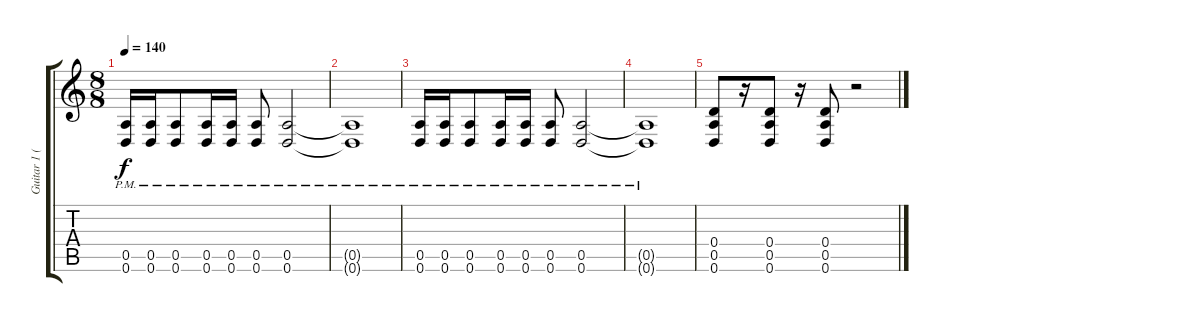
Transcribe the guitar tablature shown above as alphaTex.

\track ("Guitar 1 (right speaker)" "Guitar 1 (") {instrument distortionguitar}
\staff {score tabs}
\tuning (E4 B3 G3 D3 A2 D2) {hide}
\ts (8 8)
\tempo 140
\clef g2
\ks c
(0.5{pm} 0.6{pm}).16{dy f volume 13} (0.5{pm} 0.6{pm}).16 (0.5{pm} 0.6{pm}).8 (0.5{pm} 0.6{pm}).16 (0.5{pm} 0.6{pm}).16 (0.5{pm} 0.6{pm}).8 (0.5{pm} 0.6{pm}).2 |
(0.5{pm t} 0.6{pm t}).1 |
(0.5{pm} 0.6{pm}).16{volume 13} (0.5{pm} 0.6{pm}).16 (0.5{pm} 0.6{pm}).8 (0.5{pm} 0.6{pm}).16 (0.5{pm} 0.6{pm}).16 (0.5{pm} 0.6{pm}).8 (0.5{pm} 0.6{pm}).2 |
(0.5{pm t} 0.6{pm t}).1 |
(0.4 0.5 0.6).8 r.16 (0.4 0.5 0.6).8 r.16 (0.4 0.5 0.6).8 r.2
